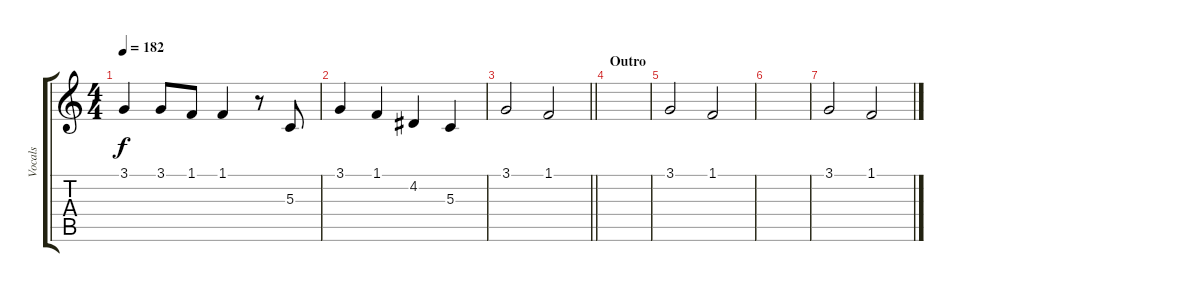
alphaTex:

\track ("Vocals" "Vocals") {instrument altosax}
\staff {score tabs}
\tuning (E4 B3 G3 D3 A2 E2) {hide}
\ts (4 4)
\tempo 182
\clef g2
\ks c
3.1.4{dy f} 3.1.8 1.1.8 1.1.4 r.8 5.3.8 |
3.1.4 1.1.4 4.2.4 5.3.4 |
\barLineRight lightlight
3.1.2 1.1.2 |
\section ("" "Outro")
|
3.1.2 1.1.2 |
|
3.1.2 1.1.2
